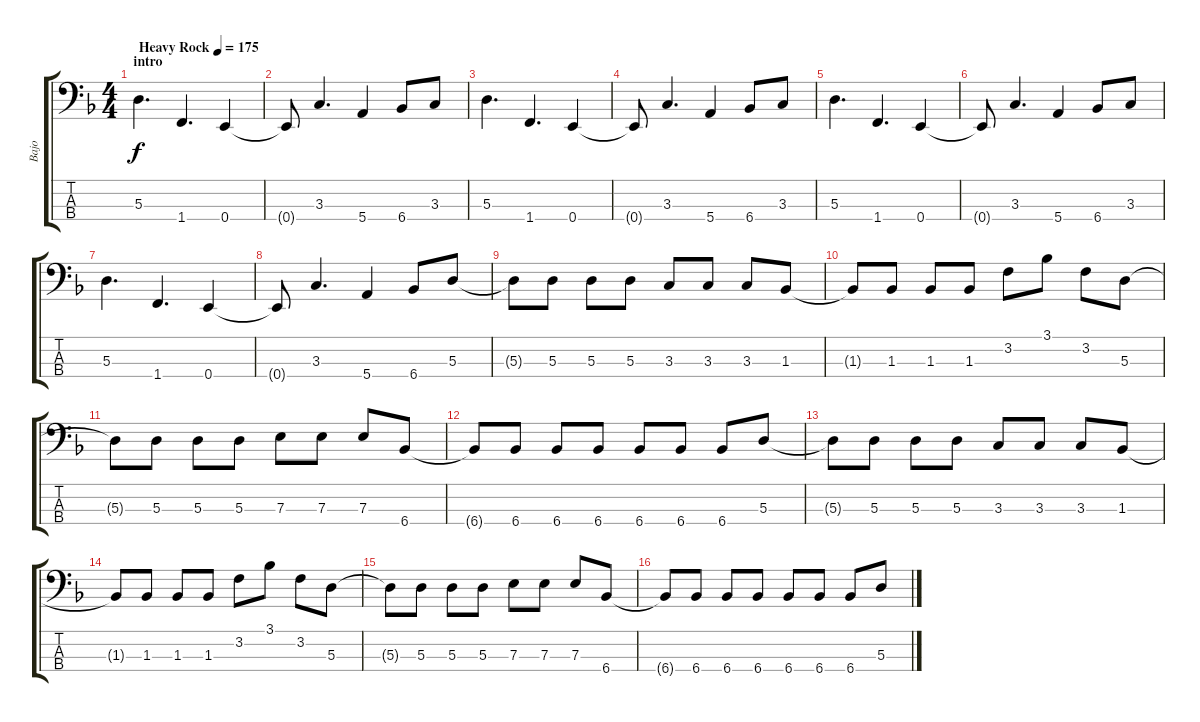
\track ("Bajo" "Bajo") {instrument electricbassfinger}
\staff {score tabs}
\tuning (G2 D2 A1 E1) {hide}
\ts (4 4)
\section ("" "intro")
\tempo (175 "Heavy Rock")
\clef f4
\ks dminor
5.3.4{d dy f instrument electricbassfinger} 1.4.4{d} 0.4.4 |
0.4{t}.8 3.3.4{d} 5.4.4 6.4.8 3.3.8 |
5.3.4{d} 1.4.4{d} 0.4.4 |
0.4{t}.8 3.3.4{d} 5.4.4 6.4.8 3.3.8 |
5.3.4{d} 1.4.4{d} 0.4.4 |
0.4{t}.8 3.3.4{d} 5.4.4 6.4.8 3.3.8 |
5.3.4{d} 1.4.4{d} 0.4.4 |
0.4{t}.8 3.3.4{d} 5.4.4 6.4.8 5.3.8 |
5.3{t}.8 5.3.8 5.3.8 5.3.8 3.3.8 3.3.8 3.3.8 1.3.8 |
1.3{t}.8 1.3.8 1.3.8 1.3.8 3.2.8 3.1.8 3.2.8 5.3.8 |
5.3{t}.8 5.3.8 5.3.8 5.3.8 7.3.8 7.3.8 7.3.8 6.4.8 |
6.4{t}.8 6.4.8 6.4.8 6.4.8 6.4.8 6.4.8 6.4.8 5.3.8 |
5.3{t}.8 5.3.8 5.3.8 5.3.8 3.3.8 3.3.8 3.3.8 1.3.8 |
1.3{t}.8 1.3.8 1.3.8 1.3.8 3.2.8 3.1.8 3.2.8 5.3.8 |
5.3{t}.8 5.3.8 5.3.8 5.3.8 7.3.8 7.3.8 7.3.8 6.4.8 |
6.4{t}.8 6.4.8 6.4.8 6.4.8 6.4.8 6.4.8 6.4.8 5.3.8
